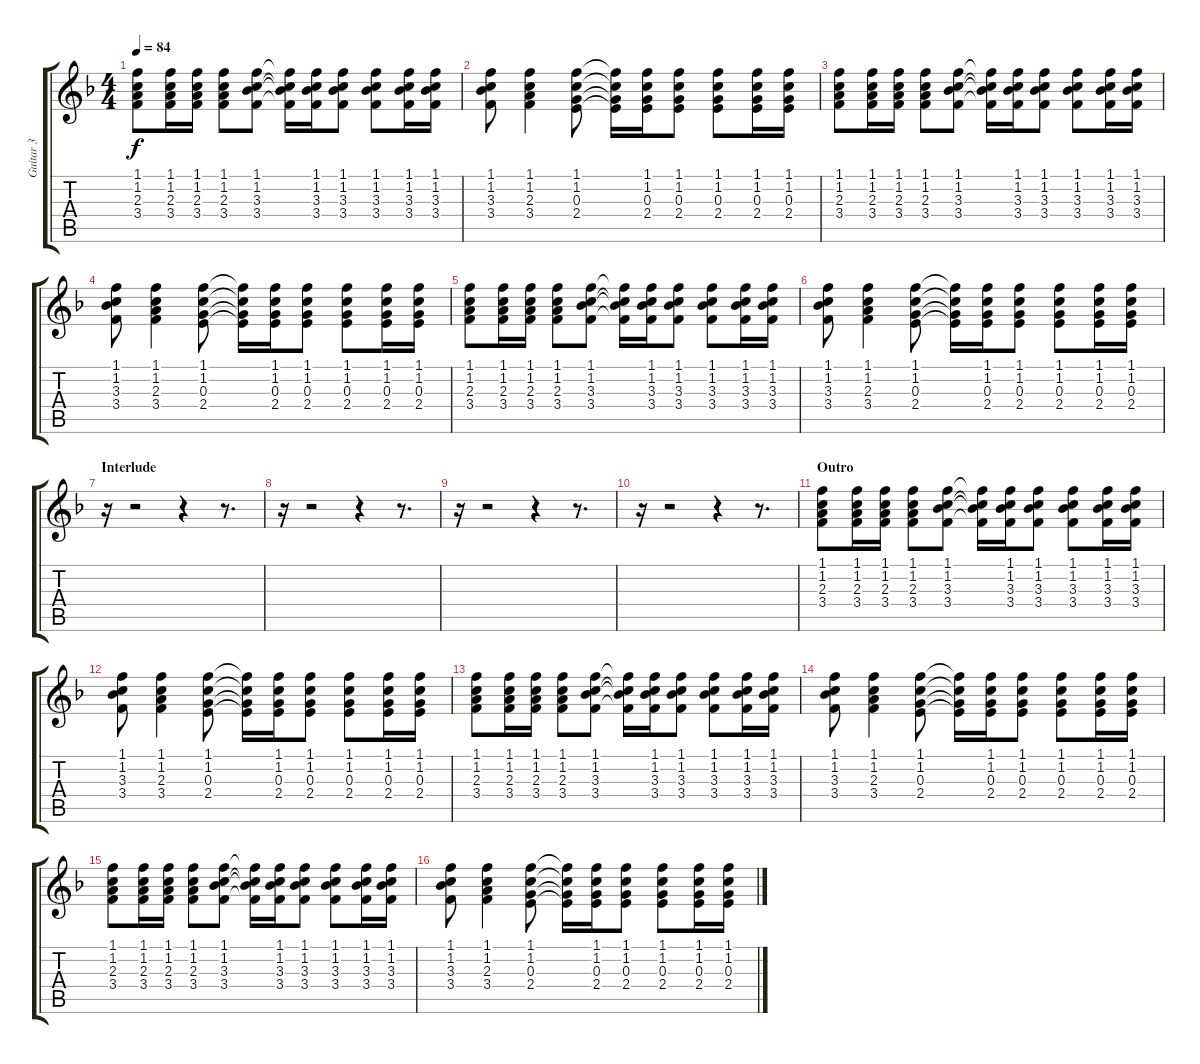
\track ("Guitar 3" "Guitar 3") {instrument acousticguitarnylon}
\staff {score tabs}
\tuning (E4 B3 G3 D3 A2 E2) {hide}
\ts (4 4)
\tempo 84
\clef g2
\ks f
(1.1 1.2 2.3 3.4).8{dy f} (1.1 1.2 2.3 3.4).16 (1.1 1.2 2.3 3.4).16 (1.1 1.2 2.3 3.4).8 (1.1 1.2 3.3 3.4).8 (1.1{t} 1.2{t} 3.3{t} 3.4{t}).16 (1.1 1.2 3.3 3.4).16 (1.1 1.2 3.3 3.4).8 (1.1 1.2 3.3 3.4).8 (1.1 1.2 3.3 3.4).16 (1.1 1.2 3.3 3.4).16 |
(1.1 1.2 3.3 3.4).8 (1.1 1.2 2.3 3.4).4 (1.1 1.2 0.3 2.4).8 (1.1{t} 1.2{t} 0.3{t} 2.4{t}).16 (1.1 1.2 0.3 2.4).16 (1.1 1.2 0.3 2.4).8 (1.1 1.2 0.3 2.4).8 (1.1 1.2 0.3 2.4).16 (1.1 1.2 0.3 2.4).16 |
(1.1 1.2 2.3 3.4).8 (1.1 1.2 2.3 3.4).16 (1.1 1.2 2.3 3.4).16 (1.1 1.2 2.3 3.4).8 (1.1 1.2 3.3 3.4).8 (1.1{t} 1.2{t} 3.3{t} 3.4{t}).16 (1.1 1.2 3.3 3.4).16 (1.1 1.2 3.3 3.4).8 (1.1 1.2 3.3 3.4).8 (1.1 1.2 3.3 3.4).16 (1.1 1.2 3.3 3.4).16 |
(1.1 1.2 3.3 3.4).8 (1.1 1.2 2.3 3.4).4 (1.1 1.2 0.3 2.4).8 (1.1{t} 1.2{t} 0.3{t} 2.4{t}).16 (1.1 1.2 0.3 2.4).16 (1.1 1.2 0.3 2.4).8 (1.1 1.2 0.3 2.4).8 (1.1 1.2 0.3 2.4).16 (1.1 1.2 0.3 2.4).16 |
(1.1 1.2 2.3 3.4).8 (1.1 1.2 2.3 3.4).16 (1.1 1.2 2.3 3.4).16 (1.1 1.2 2.3 3.4).8 (1.1 1.2 3.3 3.4).8 (1.1{t} 1.2{t} 3.3{t} 3.4{t}).16 (1.1 1.2 3.3 3.4).16 (1.1 1.2 3.3 3.4).8 (1.1 1.2 3.3 3.4).8 (1.1 1.2 3.3 3.4).16 (1.1 1.2 3.3 3.4).16 |
(1.1 1.2 3.3 3.4).8 (1.1 1.2 2.3 3.4).4 (1.1 1.2 0.3 2.4).8 (1.1{t} 1.2{t} 0.3{t} 2.4{t}).16 (1.1 1.2 0.3 2.4).16 (1.1 1.2 0.3 2.4).8 (1.1 1.2 0.3 2.4).8 (1.1 1.2 0.3 2.4).16 (1.1 1.2 0.3 2.4).16 |
\section ("" "Interlude")
r.16 r.2 r.4 r.8{d} |
r.16 r.2 r.4 r.8{d} |
r.16 r.2 r.4 r.8{d} |
r.16 r.2 r.4 r.8{d} |
\section ("" "Outro")
(1.1 1.2 2.3 3.4).8 (1.1 1.2 2.3 3.4).16 (1.1 1.2 2.3 3.4).16 (1.1 1.2 2.3 3.4).8 (1.1 1.2 3.3 3.4).8 (1.1{t} 1.2{t} 3.3{t} 3.4{t}).16 (1.1 1.2 3.3 3.4).16 (1.1 1.2 3.3 3.4).8 (1.1 1.2 3.3 3.4).8 (1.1 1.2 3.3 3.4).16 (1.1 1.2 3.3 3.4).16 |
(1.1 1.2 3.3 3.4).8 (1.1 1.2 2.3 3.4).4 (1.1 1.2 0.3 2.4).8 (1.1{t} 1.2{t} 0.3{t} 2.4{t}).16 (1.1 1.2 0.3 2.4).16 (1.1 1.2 0.3 2.4).8 (1.1 1.2 0.3 2.4).8 (1.1 1.2 0.3 2.4).16 (1.1 1.2 0.3 2.4).16 |
(1.1 1.2 2.3 3.4).8 (1.1 1.2 2.3 3.4).16 (1.1 1.2 2.3 3.4).16 (1.1 1.2 2.3 3.4).8 (1.1 1.2 3.3 3.4).8 (1.1{t} 1.2{t} 3.3{t} 3.4{t}).16 (1.1 1.2 3.3 3.4).16 (1.1 1.2 3.3 3.4).8 (1.1 1.2 3.3 3.4).8 (1.1 1.2 3.3 3.4).16 (1.1 1.2 3.3 3.4).16 |
(1.1 1.2 3.3 3.4).8 (1.1 1.2 2.3 3.4).4 (1.1 1.2 0.3 2.4).8 (1.1{t} 1.2{t} 0.3{t} 2.4{t}).16 (1.1 1.2 0.3 2.4).16 (1.1 1.2 0.3 2.4).8 (1.1 1.2 0.3 2.4).8 (1.1 1.2 0.3 2.4).16 (1.1 1.2 0.3 2.4).16 |
(1.1 1.2 2.3 3.4).8 (1.1 1.2 2.3 3.4).16 (1.1 1.2 2.3 3.4).16 (1.1 1.2 2.3 3.4).8 (1.1 1.2 3.3 3.4).8 (1.1{t} 1.2{t} 3.3{t} 3.4{t}).16 (1.1 1.2 3.3 3.4).16 (1.1 1.2 3.3 3.4).8 (1.1 1.2 3.3 3.4).8 (1.1 1.2 3.3 3.4).16 (1.1 1.2 3.3 3.4).16 |
(1.1 1.2 3.3 3.4).8 (1.1 1.2 2.3 3.4).4 (1.1 1.2 0.3 2.4).8 (1.1{t} 1.2{t} 0.3{t} 2.4{t}).16 (1.1 1.2 0.3 2.4).16 (1.1 1.2 0.3 2.4).8 (1.1 1.2 0.3 2.4).8 (1.1 1.2 0.3 2.4).16 (1.1 1.2 0.3 2.4).16
